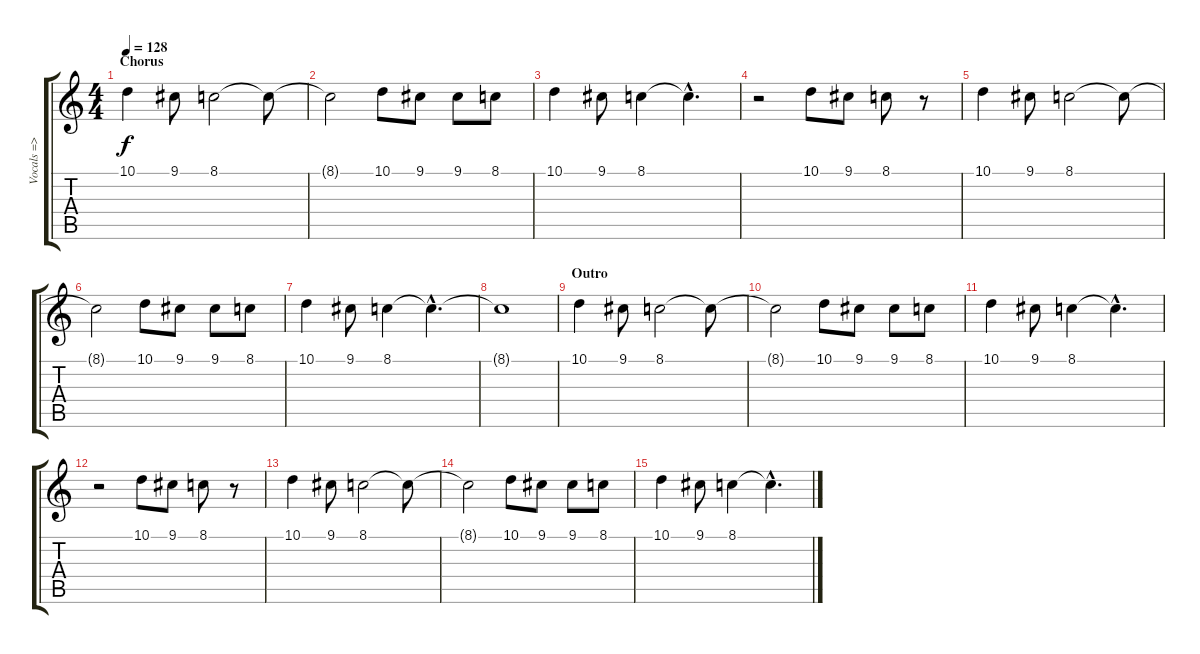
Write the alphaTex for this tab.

\track ("Vocals => Kurt (not perfect)" "Vocals => ") {instrument oboe}
\staff {score tabs}
\tuning (E4 B3 G3 D3 A2 E2) {hide}
\ts (4 4)
\section ("" "Chorus")
\tempo 128
\clef g2
\ks c
10.1.4{dy f} 9.1.8 8.1.2 8.1{t}.8 |
8.1{t}.2 10.1.8 9.1.8 9.1.8 8.1.8 |
10.1.4 9.1.8 8.1.4 8.1{hac t}.4{d} |
r.2 10.1.8 9.1.8 8.1.8 r.8 |
10.1.4 9.1.8 8.1.2 8.1{t}.8 |
8.1{t}.2 10.1.8 9.1.8 9.1.8 8.1.8 |
10.1.4 9.1.8 8.1.4 8.1{hac t}.4{d} |
8.1{t}.1 |
\section ("" "Outro")
10.1.4 9.1.8 8.1.2 8.1{t}.8 |
8.1{t}.2 10.1.8 9.1.8 9.1.8 8.1.8 |
10.1.4 9.1.8 8.1.4 8.1{hac t}.4{d} |
r.2 10.1.8 9.1.8 8.1.8 r.8 |
10.1.4 9.1.8 8.1.2 8.1{t}.8{volume 5} |
8.1{t}.2 10.1.8 9.1.8 9.1.8 8.1.8 |
10.1.4 9.1.8 8.1.4 8.1{hac t}.4{d}
